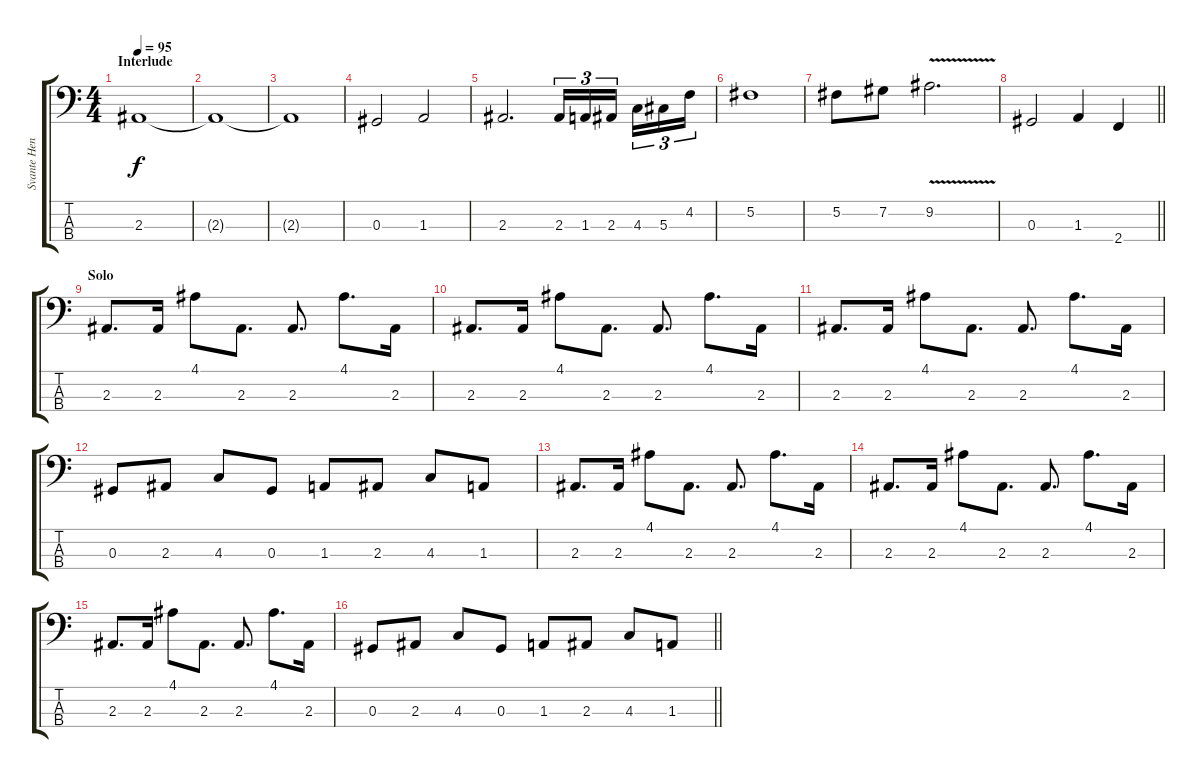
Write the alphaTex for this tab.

\track ("Svante Henrysson" "Svante Hen") {instrument electricbassfinger}
\staff {score tabs}
\tuning (Gb2 Db2 Ab1 Eb1) {hide}
\ts (4 4)
\section ("" "Interlude")
\tempo 95
\clef f4
\ks c
2.3.1{dy f} |
2.3{t}.1 |
2.3{t}.1 |
0.3.2 1.3.2 |
2.3.2{d} 2.3.16{tu (3 2)} 1.3.16{tu (3 2)} 2.3.16{tu (3 2) beam splitsecondary} 4.3.16{tu (3 2)} 5.3.16{tu (3 2)} 4.2.16{tu (3 2)} |
5.2.1 |
5.2.8 7.2.8 9.2{v}.2{d} |
\barLineRight lightlight
0.3.2 1.3.4 2.4.4 |
\section ("" "Solo")
2.3.8{d} 2.3.16 4.1.8 2.3.8{d} 2.3.8{d} 4.1.8{d} 2.3.16 |
2.3.8{d} 2.3.16 4.1.8 2.3.8{d} 2.3.8{d} 4.1.8{d} 2.3.16 |
2.3.8{d} 2.3.16 4.1.8 2.3.8{d} 2.3.8{d} 4.1.8{d} 2.3.16 |
0.3.8 2.3.8 4.3.8 0.3.8 1.3.8 2.3.8 4.3.8 1.3.8 |
2.3.8{d} 2.3.16 4.1.8 2.3.8{d} 2.3.8{d} 4.1.8{d} 2.3.16 |
2.3.8{d} 2.3.16 4.1.8 2.3.8{d} 2.3.8{d} 4.1.8{d} 2.3.16 |
2.3.8{d} 2.3.16 4.1.8 2.3.8{d} 2.3.8{d} 4.1.8{d} 2.3.16 |
\barLineRight lightlight
0.3.8 2.3.8 4.3.8 0.3.8 1.3.8 2.3.8 4.3.8 1.3.8
